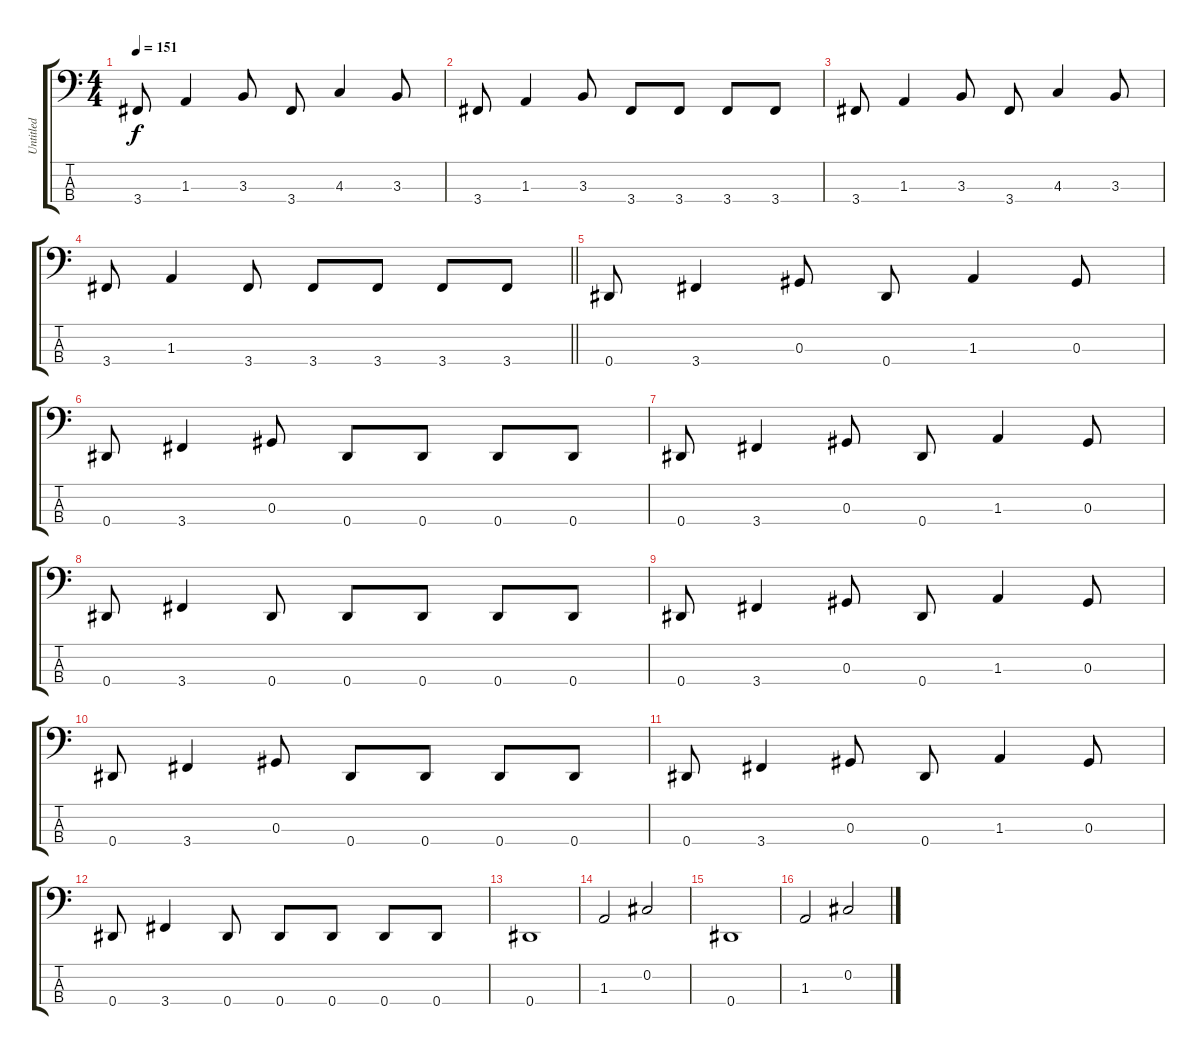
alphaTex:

\track ("Untitled" "Untitled") {instrument electricbassfinger}
\staff {score tabs}
\tuning (Gb2 Db2 Ab1 Eb1) {hide}
\ts (4 4)
\tempo 151
\clef f4
\ks c
3.4.8{dy f} 1.3.4 3.3.8 3.4.8 4.3.4 3.3.8 |
3.4.8 1.3.4 3.3.8 3.4.8 3.4.8 3.4.8 3.4.8 |
3.4.8 1.3.4 3.3.8 3.4.8 4.3.4 3.3.8 |
\barLineRight lightlight
3.4.8 1.3.4 3.4.8 3.4.8 3.4.8 3.4.8 3.4.8 |
\section ("" " ")
0.4.8 3.4.4 0.3.8 0.4.8 1.3.4 0.3.8 |
0.4.8 3.4.4 0.3.8 0.4.8 0.4.8 0.4.8 0.4.8 |
0.4.8 3.4.4 0.3.8 0.4.8 1.3.4 0.3.8 |
0.4.8 3.4.4 0.4.8 0.4.8 0.4.8 0.4.8 0.4.8 |
0.4.8 3.4.4 0.3.8 0.4.8 1.3.4 0.3.8 |
0.4.8 3.4.4 0.3.8 0.4.8 0.4.8 0.4.8 0.4.8 |
0.4.8 3.4.4 0.3.8 0.4.8 1.3.4 0.3.8 |
0.4.8 3.4.4 0.4.8 0.4.8 0.4.8 0.4.8 0.4.8 |
0.4.1 |
1.3.2 0.2.2 |
0.4.1 |
1.3.2 0.2.2
